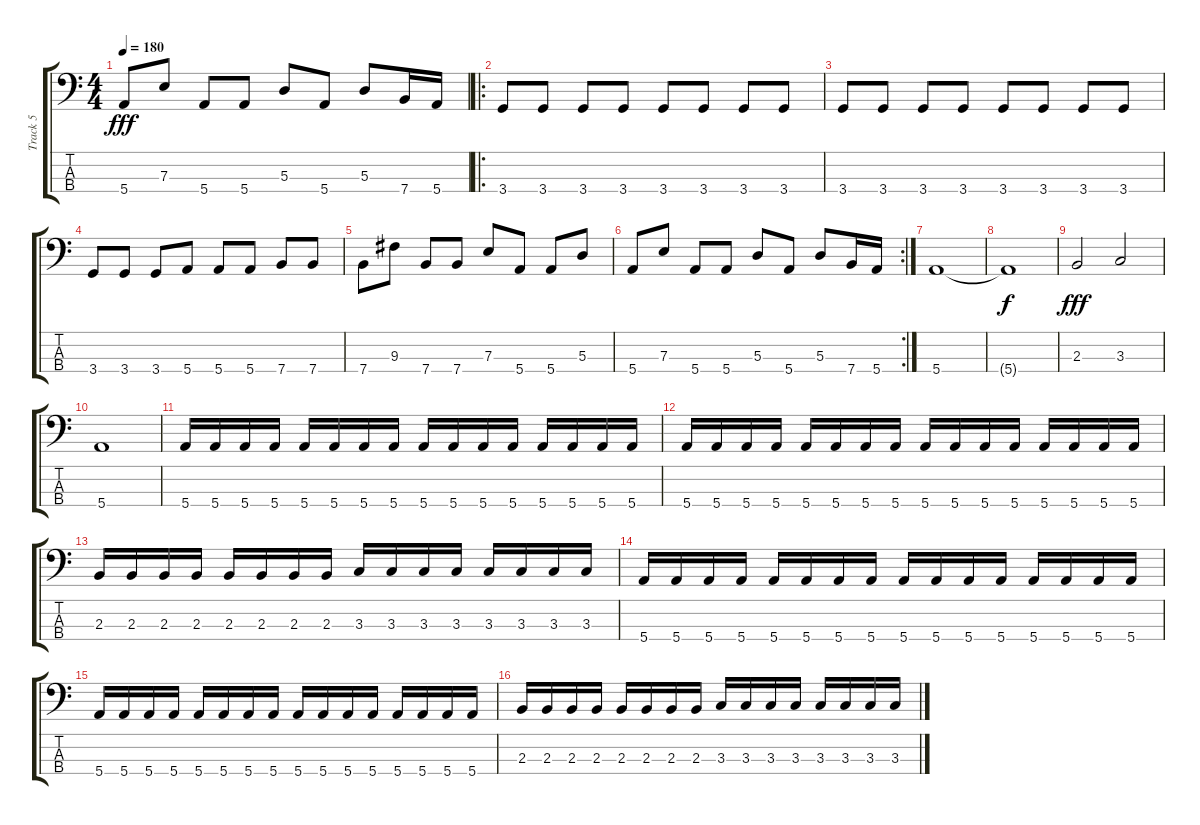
\track ("Track 5" "Track 5") {instrument electricbassfinger}
\staff {score tabs}
\tuning (G2 D2 A1 E1) {hide}
\ts (4 4)
\tempo 180
\clef f4
\ks c
5.4.8{dy fff} 7.3.8 5.4.8 5.4.8 5.3.8 5.4.8 5.3.8 7.4.16 5.4.16 |
\ro
3.4.8 3.4.8 3.4.8 3.4.8 3.4.8 3.4.8 3.4.8 3.4.8 |
3.4.8 3.4.8 3.4.8 3.4.8 3.4.8 3.4.8 3.4.8 3.4.8 |
3.4.8 3.4.8 3.4.8 5.4.8 5.4.8 5.4.8 7.4.8 7.4.8 |
7.4.8 9.3.8 7.4.8 7.4.8 7.3.8 5.4.8 5.4.8 5.3.8 |
\rc 2
5.4.8 7.3.8 5.4.8 5.4.8 5.3.8 5.4.8 5.3.8 7.4.16 5.4.16 |
5.4.1 |
5.4{t}.1{dy f} |
2.3.2{dy fff} 3.3.2 |
5.4.1 |
5.4.16 5.4.16 5.4.16 5.4.16 5.4.16 5.4.16 5.4.16 5.4.16 5.4.16 5.4.16 5.4.16 5.4.16 5.4.16 5.4.16 5.4.16 5.4.16 |
5.4.16 5.4.16 5.4.16 5.4.16 5.4.16 5.4.16 5.4.16 5.4.16 5.4.16 5.4.16 5.4.16 5.4.16 5.4.16 5.4.16 5.4.16 5.4.16 |
2.3.16 2.3.16 2.3.16 2.3.16 2.3.16 2.3.16 2.3.16 2.3.16 3.3.16 3.3.16 3.3.16 3.3.16 3.3.16 3.3.16 3.3.16 3.3.16 |
5.4.16 5.4.16 5.4.16 5.4.16 5.4.16 5.4.16 5.4.16 5.4.16 5.4.16 5.4.16 5.4.16 5.4.16 5.4.16 5.4.16 5.4.16 5.4.16 |
5.4.16 5.4.16 5.4.16 5.4.16 5.4.16 5.4.16 5.4.16 5.4.16 5.4.16 5.4.16 5.4.16 5.4.16 5.4.16 5.4.16 5.4.16 5.4.16 |
2.3.16 2.3.16 2.3.16 2.3.16 2.3.16 2.3.16 2.3.16 2.3.16 3.3.16 3.3.16 3.3.16 3.3.16 3.3.16 3.3.16 3.3.16 3.3.16
